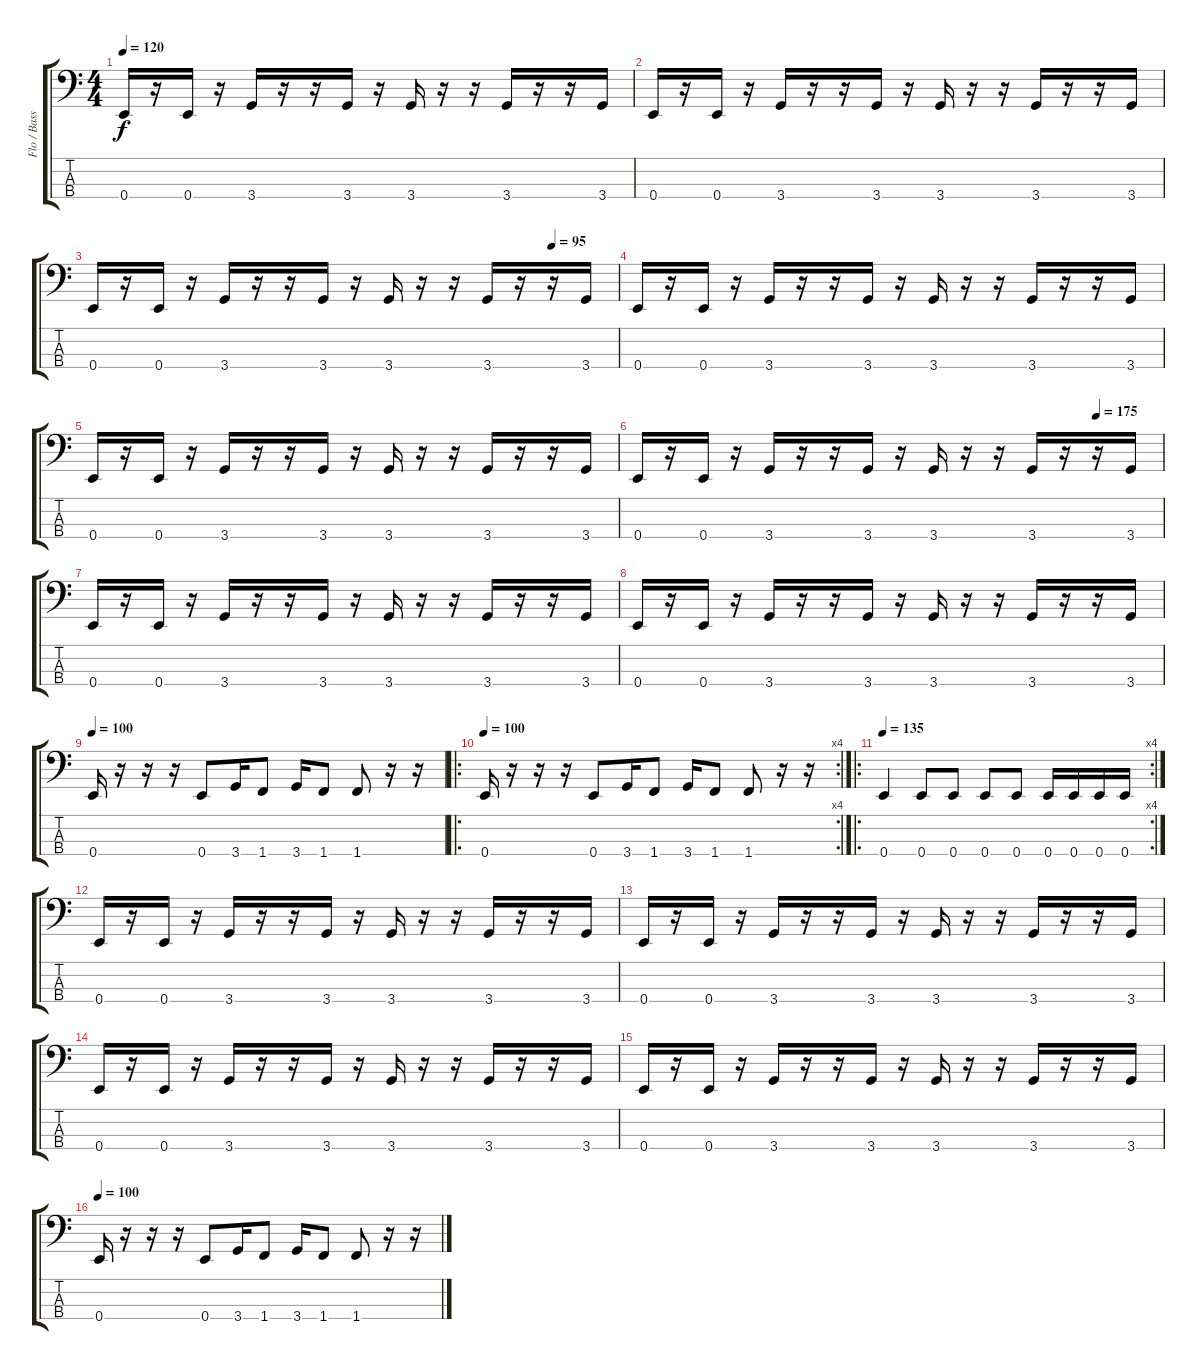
\track ("Flo / Bass" "Flo / Bass") {instrument slapbass1}
\staff {score tabs}
\tuning (G2 D2 A1 E1) {hide}
\ts (4 4)
\tempo 120
\clef f4
\ks c
0.4.16{dy f} r.16 0.4.16 r.16 3.4.16 r.16 r.16 3.4.16 r.16 3.4.16 r.16 r.16 3.4.16 r.16 r.16 3.4.16 |
0.4.16 r.16 0.4.16 r.16 3.4.16 r.16 r.16 3.4.16 r.16 3.4.16 r.16 r.16 3.4.16 r.16 r.16 3.4.16 |
\tempo (95 0.875)
0.4.16 r.16 0.4.16 r.16 3.4.16 r.16 r.16 3.4.16 r.16 3.4.16 r.16 r.16 3.4.16 r.16 r.16 3.4.16 |
0.4.16 r.16 0.4.16 r.16 3.4.16 r.16 r.16 3.4.16 r.16 3.4.16 r.16 r.16 3.4.16 r.16 r.16 3.4.16 |
0.4.16 r.16 0.4.16 r.16 3.4.16 r.16 r.16 3.4.16 r.16 3.4.16 r.16 r.16 3.4.16 r.16 r.16 3.4.16 |
\tempo (175 0.875)
0.4.16 r.16 0.4.16 r.16 3.4.16 r.16 r.16 3.4.16 r.16 3.4.16 r.16 r.16 3.4.16 r.16 r.16 3.4.16 |
0.4.16 r.16 0.4.16 r.16 3.4.16 r.16 r.16 3.4.16 r.16 3.4.16 r.16 r.16 3.4.16 r.16 r.16 3.4.16 |
0.4.16 r.16 0.4.16 r.16 3.4.16 r.16 r.16 3.4.16 r.16 3.4.16 r.16 r.16 3.4.16 r.16 r.16 3.4.16 |
\tempo 100
0.4.16 r.16 r.16 r.16 0.4.8 3.4.16 1.4.8 3.4.16 1.4.8 1.4.8 r.16 r.16 |
\ro
\rc 4
\tempo 100
0.4.16 r.16 r.16 r.16 0.4.8 3.4.16 1.4.8 3.4.16 1.4.8 1.4.8 r.16 r.16 |
\ro
\rc 4
\tempo 135
0.4.4 0.4.8 0.4.8 0.4.8 0.4.8 0.4.16 0.4.16 0.4.16 0.4.16 |
0.4.16 r.16 0.4.16 r.16 3.4.16 r.16 r.16 3.4.16 r.16 3.4.16 r.16 r.16 3.4.16 r.16 r.16 3.4.16 |
0.4.16 r.16 0.4.16 r.16 3.4.16 r.16 r.16 3.4.16 r.16 3.4.16 r.16 r.16 3.4.16 r.16 r.16 3.4.16 |
0.4.16 r.16 0.4.16 r.16 3.4.16 r.16 r.16 3.4.16 r.16 3.4.16 r.16 r.16 3.4.16 r.16 r.16 3.4.16 |
0.4.16 r.16 0.4.16 r.16 3.4.16 r.16 r.16 3.4.16 r.16 3.4.16 r.16 r.16 3.4.16 r.16 r.16 3.4.16 |
\tempo 100
0.4.16 r.16 r.16 r.16 0.4.8 3.4.16 1.4.8 3.4.16 1.4.8 1.4.8 r.16 r.16
